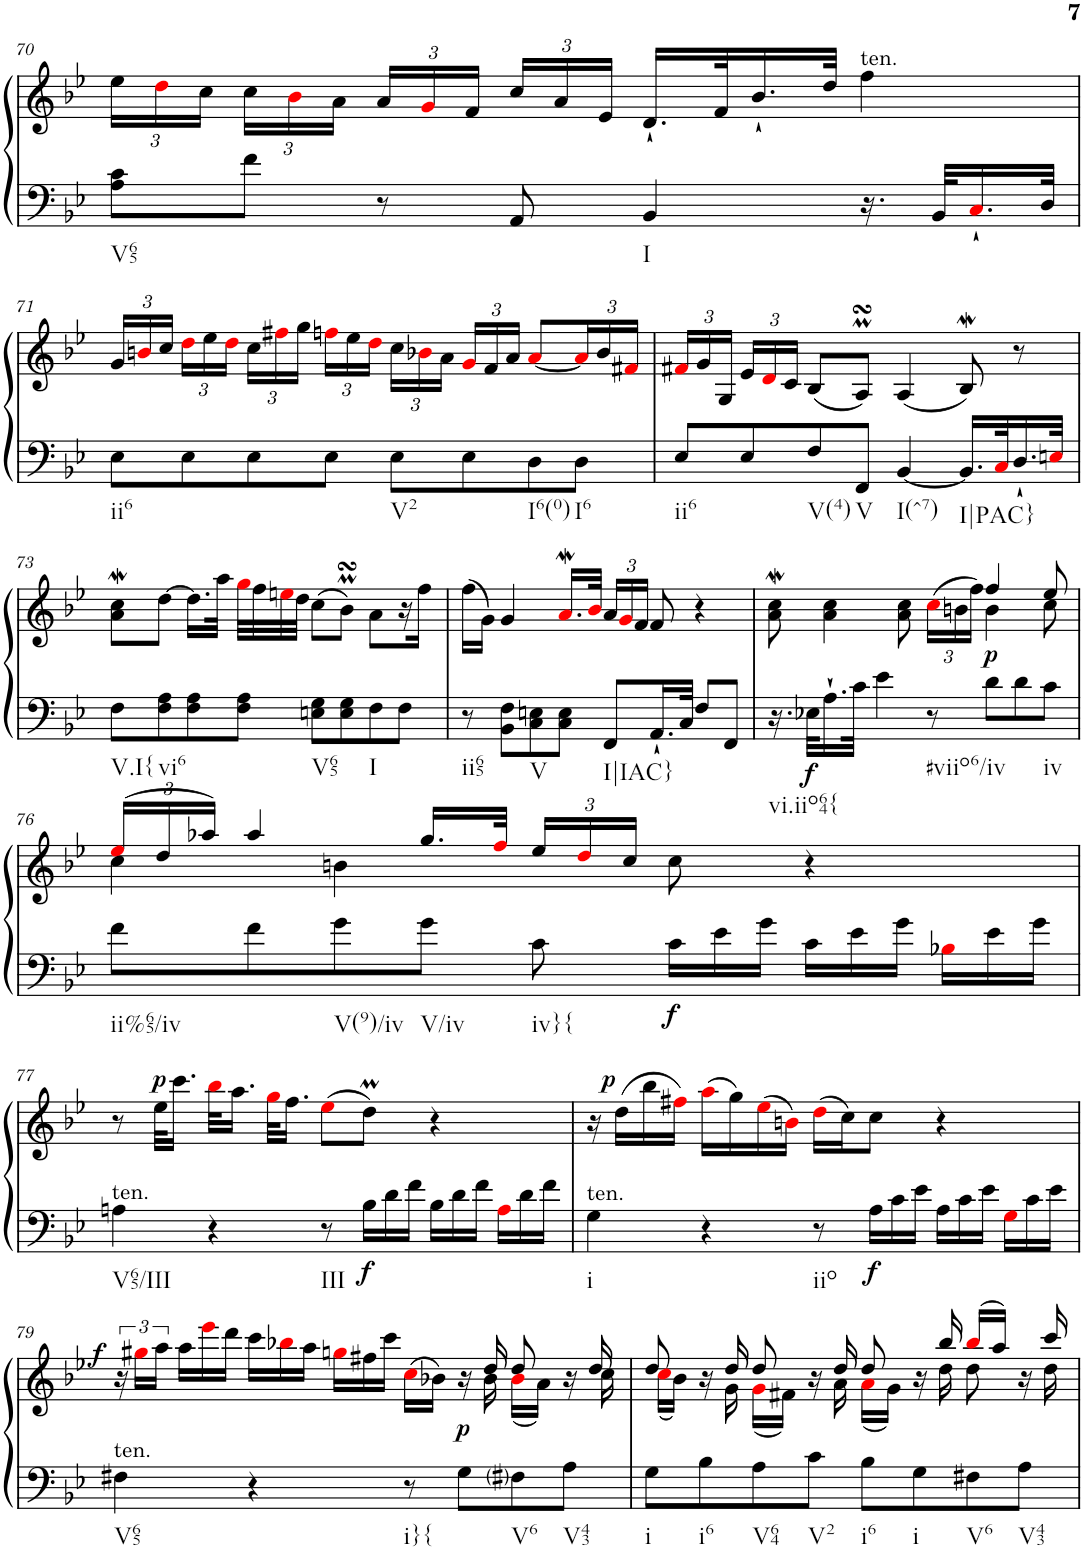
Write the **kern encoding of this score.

**kern	**kern	**dynam
*part1	*part1	*part1
*staff2	*staff1	*staff1/2
*I"Harpsichord	*	*
*I'Hch.	*	*
!!LO:PB:g=z
*clefF4	*clefG2	*
*k[b-e-]	*k[b-e-]	*
*M4/4	*M4/4	*
*met(c)	*met(c)	*
*	*Xbrackettup	*
=70	=70	=70
!LO:TX:b:t=V65	!	!
8A\ 8c\L	24ee-\LL	.
.	24ddi\	.
.	24cc\JJ	.
8f\J	24cc\LL	.
.	24b-i\	.
.	24a\JJ	.
8r	24a/LL	.
.	24gi/	.
.	24f/JJ	.
8AA/	24cc/LL	.
.	24a/	.
.	24e-/JJ	.
!LO:TX:b:t=I	!	!
4BB-/	16.d`/LL	.
.	32f/K	.
.	16.b-`/	.
.	32dd/JJk	.
!	!LO:TX:a:t=ten.	!
16.r	4ff\	.
32BB-/KLL	.	.
16.C`i/	.	.
32D/JJk	.	.
!!LO:LB:g=z
=71	=71	=71
!LO:TX:b:t=ii6	!	!
8E-\L	24g/LL	.
.	24bni/	.
.	24cc/JJ	.
8E-\	24ddi\LL	.
.	24ee-\	.
.	24ddi\JJ	.
8E-\	24cc\LL	.
.	24ff#Xi\	.
.	24gg\JJ	.
8E-\J	24ffni\LL	.
.	24ee-\	.
.	24ddi\JJ	.
!LO:TX:b:t=V2	!	!
8E-\L	24cc\LL	.
.	24b-Xi\	.
.	24a\JJ	.
8E-\	24gi/LL	.
.	24f/	.
.	24a/JJ	.
!LO:TX:b:t=I6(0)	!	!
8D\	[8ai/L	.
!LO:TX:b:t=I6	!	!
8D\J	24ai/L]	.
.	24b-/	.
.	24f#Xi/JJ	.
=72	=72	=72
!LO:TX:b:t=ii6	!	!
8E-/L	24f#Xi/LL	.
.	24g/	.
.	24G/JJ	.
8E-/	24e-/LL	.
.	24di/	.
.	24c/JJ	.
!LO:TX:b:t=V(4)	!	!
8F/	(<8B-/L	.
!LO:TX:b:t=V	!	!
8FF/J	8AmsSsS/J)	.
!LO:TX:b:t=I(^7)	!	!
[4BB-/	(<4A/	.
!LO:TX:b:t=I|PAC}	!	!
16.BB-/LL]	8B-w/)	.
32Ci/K	.	.
16.D`/	8r	.
32Eni/JJk	.	.
!!LO:LB:g=z
=73	=73	=73
!LO:TX:b:t=V.I{	!	!
8F\L	8a\m 8cc\mL	.
!LO:TX:b:t=vi6	!	!
8F\ 8A\	[8dd\J	.
8F\ 8A\	16.dd\LL]	.
.	32aa\JJk	.
8F\ 8A\J	32ggi\LLL	.
.	32ff\	.
.	32eeni\	.
.	32dd\JJJ	.
!LO:TX:b:t=V65	!	!
8En\ 8G\L	(>8cc\L	.
8E\ 8G\	8b-MsSSs\J)	.
!LO:TX:b:t=I	!	!
8F\	8a\L	.
8F\J	16r	.
.	16ff\JJ	.
=74	=74	=74
!LO:TX:b:t=ii65	!	!
8r	(>16ff\LL	.
.	16g\JJ)	.
8BB-\ 8F\L	4g/	.
!LO:TX:b:t=V	!	!
8C\ 8En\	.	.
8C\ 8E\J	16.aWi/LL	.
.	32b-i/JJk	.
!LO:TX:b:t=I|IAC}	!	!
8FF/L	24a/LL	.
.	24gi/	.
.	24f/JJ	.
16.AA`/L	8f/	.
32C/JJk	.	.
8F/L	4r	.
8FF/J	.	.
=75	=75	=75
*	*^	*
!LO:TX:b:t=vi.iio64{	!	!	!
16.r	8a\m 8cc\m	8ryy	.
!	!	!	!LO:DY:b=2
32E-X\KLL	.	.	f
*	*v	*v	*
16.A`\	4a\ 4cc\	.
32c\JJk	.	.
4e-\	.	.
.	8a\ 8cc\	.
!LO:TX:b:t=#viio6/iv	!	!
8r	(>24cci\LL	.
.	24bn\	.
.	24ff\JJ)	.
*	*^	*
!	!	!	!LO:DY:a=2
8d\L	4ff/	4b\	p
8d\	.	.	.
!LO:TX:b:t=iv	!	!	!
8c\J	8ee-/	8cc\	.
!!LO:LB:g=z	!!
=76	=76	=76	=76
!LO:TX:b:t=ii%65/iv	!	!	!
8f\L	(>24ee-i/LL	4cc\	.
.	24dd/	.	.
.	24aa-X/JJ)	.	.
8f\	4aa-/	.	.
!LO:TX:b:t=V(9)/iv	!	!	!
8g\	.	4bn\	.
!LO:TX:b:t=V/iv	!	!	!
8g\J	16.gg/LL	.	.
.	32ffi/JJk	.	.
!LO:TX:b:t=iv}{	!	!	!
8c\	24ee-/LL	2ryy	.
.	24ddi/	.	.
.	24cc/JJ	.	.
*Xtuplet	*	*	*
!	!	!	!LO:DY:b=2
24c\LL	8cc\	.	f
24e-\	.	.	.
24g\JJ	.	.	.
24c\LL	4r	.	.
24e-\	.	.	.
24g\JJ	.	.	.
24B-Xi\LL	.	.	.
24e-\	.	.	.
24g\JJ	.	.	.
*	*v	*v	*
!!LO:LB:g=z
=77	=77	=77
!LO:TX:a:t=ten.	!	!
!LO:TX:b:t=V65/III	!	!
4An\	8r	.
!	!	!LO:DY:a
.	32ee-\KLL	p
.	16.ccc\JJ	.
4r	32bb-i\KLL	.
.	16.aa\JJ	.
.	32ggi\KLL	.
.	16.ff\JJ	.
!LO:TX:b:t=III	!	!
8r	(>8ee-i\L	.
!	!	!LO:DY:b=2
24B-\LL	8ddm\J)	f
24d\	.	.
24f\JJ	.	.
24B-\LL	4r	.
24d\	.	.
24f\JJ	.	.
24Ai\LL	.	.
24d\	.	.
24f\JJ	.	.
=78	=78	=78
!LO:TX:a:t=ten.	!	!
!LO:TX:b:t=i	!	!
4G\	16r	.
!	!	!LO:DY:a
.	(>16dd\LL	p
.	16bb-\	.
.	16ff#Xi\JJ)	.
4r	(>16aai\LL	.
.	16gg\)	.
.	(>16ee-i\	.
.	16bni\JJ)	.
!LO:TX:b:t=iio	!	!
8r	(>16ddi\LL	.
.	16cc\J)	.
!	!	!LO:DY:b=2
24A\LL	8cc\J	f
24c\	.	.
24e-\JJ	.	.
24A\LL	4r	.
24c\	.	.
24e-\JJ	.	.
24Gi\LL	.	.
24c\	.	.
24e-\JJ	.	.
!!LO:LB:g=z
=79	=79	=79
*	*brackettup	*
*	*^	*
!LO:TX:a:t=ten.	!	!	!
!LO:TX:b:t=V65	!	!	!
!	!	!	!LO:DY:a
4F#X\	24r	8.ryy	f
.	24gg#Xi\LL	.	.
.	24aa\JJ	.	.
*	*Xtuplet	*	*
.	24aa\LL	.	.
.	24eee-i\	.	.
*	*v	*v	*
.	24ddd\JJ	.
4r	24ccc\LL	.
.	24bb-Xi\	.
.	24aa\JJ	.
.	24ggni\LL	.
.	24ff#X\	.
.	24ccc\JJ	.
!LO:TX:b:t=i}{	!	!
8r	(>16cci\LL	.
.	16b-X\JJ)	.
!	!	!LO:DY:a=2
8G\L	16r	p
*	*^	*
.	16dd/	16b-\	.
!LO:TX:b:t=V6	!	!	!
8F#j\	8dd/	(<16b-i\LL	.
.	.	16a\JJ)	.
!LO:TX:b:t=V43	!	!	!
8A\J	16r	16ryy	.
.	16dd/	16cc\	.
=80	=80	=80	=80
!LO:TX:b:t=i	!	!	!
8G\L	8dd/	(<16cci\LL	.
.	.	16b-\JJ)	.
!LO:TX:b:t=i6	!	!	!
8B-\	16r	16ryy	.
.	16dd/	16g\	.
!LO:TX:b:t=V64	!	!	!
8A\	8dd/	(<16gi\LL	.
.	.	16f#X\JJ)	.
!LO:TX:b:t=V2	!	!	!
8c\J	16r	16ryy	.
.	16dd/	16a\	.
!LO:TX:b:t=i6	!	!	!
8B-\L	8dd/	(<16ai\LL	.
.	.	16g\JJ)	.
!LO:TX:b:t=i	!	!	!
8G\	16r	16ryy	.
.	16bb-/	16dd\	.
!LO:TX:b:t=V6	!	!	!
8F#X\	(>16bb-i/LL	8dd\	.
.	16aa/JJ)	.	.
!LO:TX:b:t=V43	!	!	!
8A\J	16r	16ryy	.
.	16ccc/	16dd\	.
*	*v	*v	*
=	=	=
*-	*-	*-
